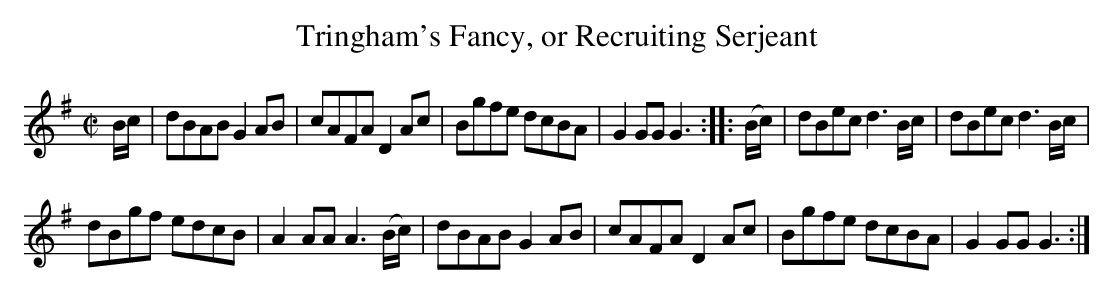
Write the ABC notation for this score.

X:1
T:Tringham's Fancy, or Recruiting Serjeant
M: C|
L:1/8
K:G
B/c/ | dBAB G2 AB | cAFA D2 Ac | Bgfe dcBA | G2 GG G3::(B/c/) | dBec d3 B/c/ | dBec d3B/c/ |
dBgf edcB | A2 AA A3 (B/c/) | dBAB G2 AB | cAFA D2 Ac | Bgfe dcBA | G2 GG G3 :|
